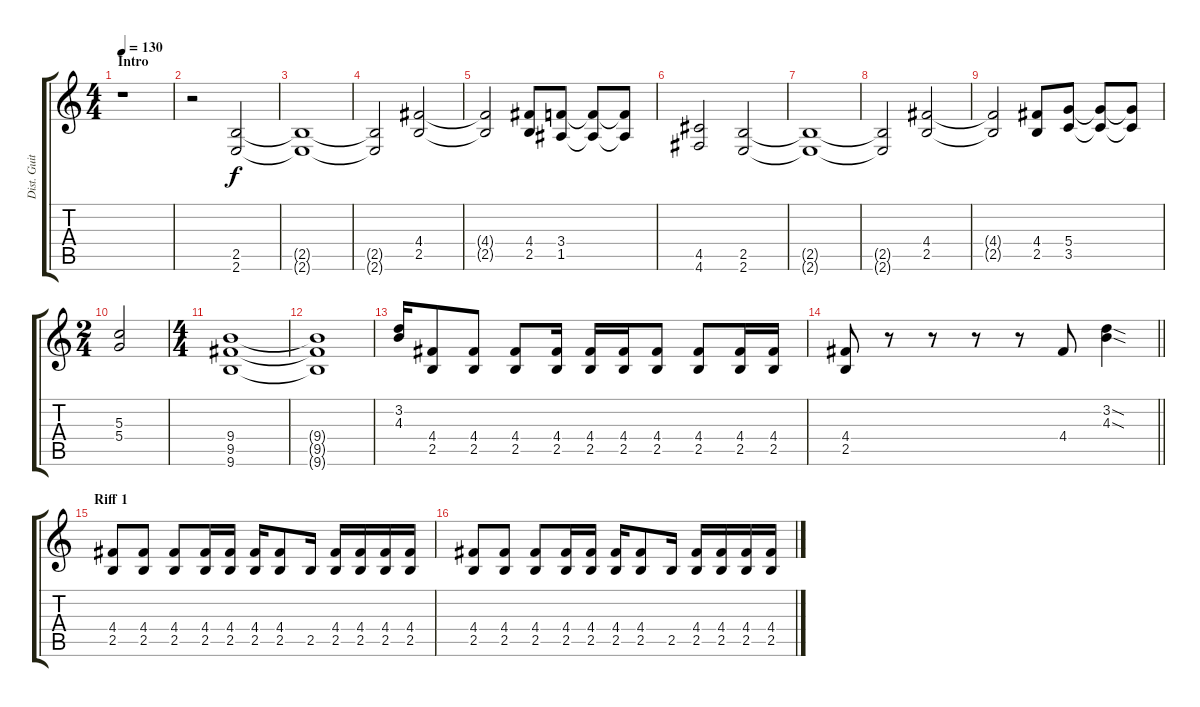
\track ("Dist. Guitar" "Dist. Guit") {instrument distortionguitar}
\staff {score tabs}
\tuning (E4 B3 G3 D3 A2 D2) {hide}
\ts (4 4)
\section ("" "Intro")
\tempo 130
\clef g2
\ks c
r.1{dy f instrument distortionguitar} |
r.2 (2.5 2.6).2 |
(2.5{t} 2.6{t}).1 |
(2.5{t} 2.6{t}).2 (4.4 2.5).2 |
(4.4{t} 2.5{t}).2 (4.4 2.5).8 (3.4 1.5).8 (3.4{t} 1.5{t}).8 (3.4{t} 1.5{t}).8 |
(4.5 4.6).2 (2.5 2.6).2 |
(2.5{t} 2.6{t}).1 |
(2.5{t} 2.6{t}).2 (4.4 2.5).2 |
(4.4{t} 2.5{t}).2 (4.4 2.5).8 (5.4 3.5).8 (5.4{t} 3.5{t}).8 (5.4{t} 3.5{t}).8 |
\ts (2 4)
(5.3 5.4).2 |
\ts (4 4)
(9.4 9.5 9.6).1 |
(9.4{t} 9.5{t} 9.6{t}).1 |
(3.2 4.3).16 (4.4 2.5).8 (4.4 2.5).8 (4.4 2.5).8 (4.4 2.5).16 (4.4 2.5).16 (4.4 2.5).16 (4.4 2.5).8 (4.4 2.5).8 (4.4 2.5).16 (4.4 2.5).16 |
\barLineRight lightlight
(4.4 2.5).8 r.8 r.8 r.8 r.8 4.4.8 (3.2{sod} 4.3{sod}).4 |
\section ("" "Riff 1")
(4.4 2.5).8 (4.4 2.5).8 (4.4 2.5).8 (4.4 2.5).16 (4.4 2.5).16 (4.4 2.5).16 (4.4 2.5).8 2.5.16 (4.4 2.5).16 (4.4 2.5).16 (4.4 2.5).16 (4.4 2.5).16 |
(4.4 2.5).8 (4.4 2.5).8 (4.4 2.5).8 (4.4 2.5).16 (4.4 2.5).16 (4.4 2.5).16 (4.4 2.5).8 2.5.16 (4.4 2.5).16 (4.4 2.5).16 (4.4 2.5).16 (4.4 2.5).16
